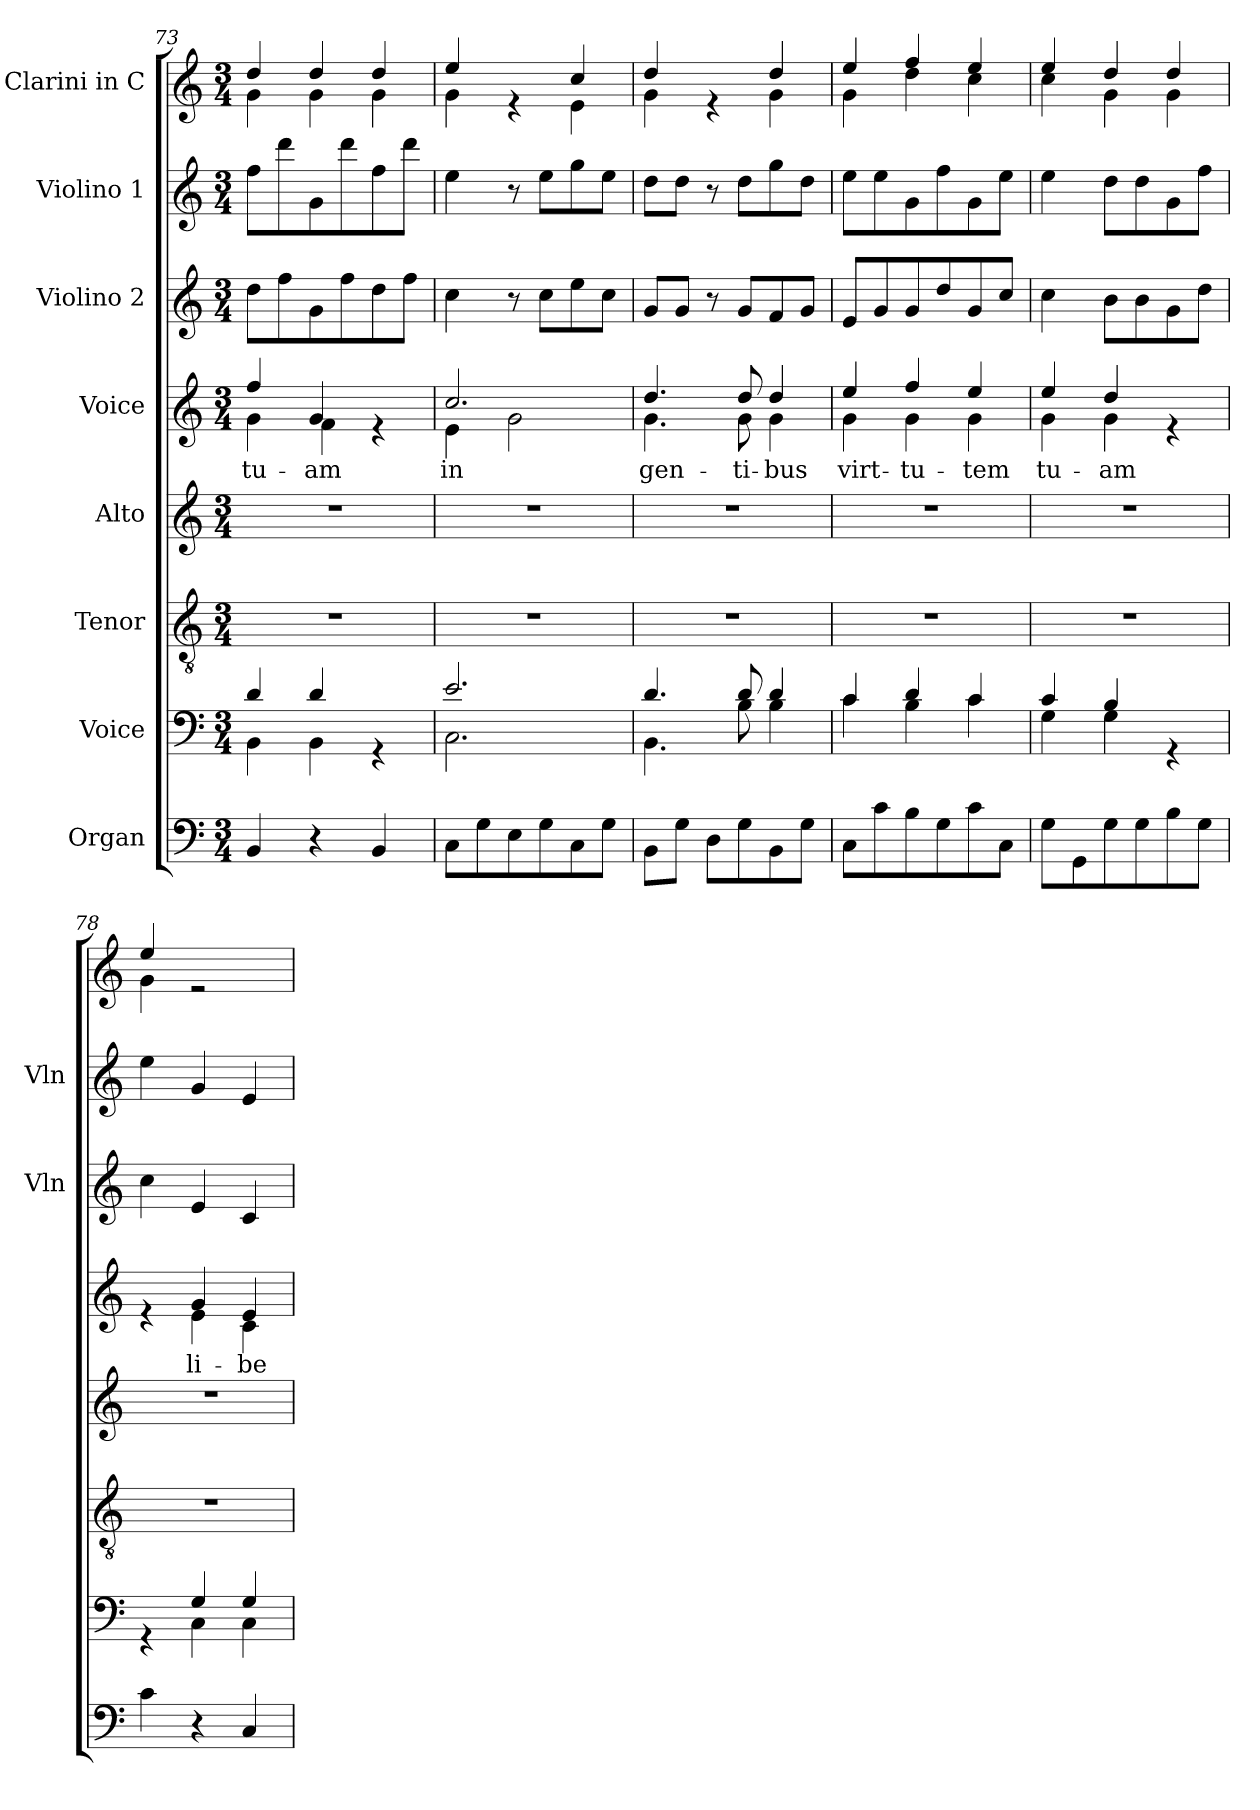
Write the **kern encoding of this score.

**kern	**kern	**kern	**kern	**kern	**text	**kern	**kern	**kern
*part8	*part7	*part6	*part5	*part4	*part4	*part3	*part2	*part1
*staff8	*staff7	*staff6	*staff5	*staff4	*staff4	*staff3	*staff2	*staff1
*I"Organ	*I"Voice	*I"Tenor	*I"Alto	*I"Voice	*	*I"Violino 2	*I"Violino 1	*I"Clarini in C
*	*	*	*	*	*	*I'Vln	*I'Vln	*
*clefF4	*clefF4	*clefGv2	*clefG2	*clefG2	*	*clefG2	*clefG2	*clefG2
*k[]	*k[]	*k[]	*k[]	*k[]	*	*k[]	*k[]	*k[]
*M3/4	*M3/4	*M3/4	*M3/4	*M3/4	*	*M3/4	*M3/4	*M3/4
=73	=73	=73	=73	=73	=73	=73	=73	=73
*	*^	*	*	*	*	*	*	*
!	!	!	!	!	!	!LO:LY:b	!	!	!
*	*	*	*	*	*^	*	*	*	*^
4BB/	4d/	4BB\	2.r	2.r	4ff/	4g\	tu-	8dd\L	8ff\L	4dd/	4g\
.	.	.	.	.	.	.	.	8ff\	8ddd\	.	.
!	!	!	!	!	!	!	!LO:LY:b	!	!	!	!
4r	4d/	4BB\	.	.	4g/	4f\	-am	8g\	8g\	4dd/	4g\
.	.	.	.	.	.	.	.	8ff\	8ddd\	.	.
4BB/	4rGG	4ryy	.	.	4re	4ryy	.	8dd\	8ff\	4dd/	4g\
.	.	.	.	.	.	.	.	8ff\J	8ddd\J	.	.
=74	=74	=74	=74	=74	=74	=74	=74	=74	=74	=74	=74
!	!	!	!	!	!	!	!LO:LY:b	!	!	!	!
8C\L	2.e/	2.C\	2.r	2.r	2.cc/	4e\	in	4cc\	4ee\	4ee/	4g\
8G\	.	.	.	.	.	.	.	.	.	.	.
8E\	.	.	.	.	.	2g\	.	8r	8r	4re	4ryy
8G\	.	.	.	.	.	.	.	8cc\L	8ee\L	.	.
8C\	.	.	.	.	.	.	.	8ee\	8gg\	4cc/	4e\
8G\J	.	.	.	.	.	.	.	8cc\J	8ee\J	.	.
=75	=75	=75	=75	=75	=75	=75	=75	=75	=75	=75	=75
!	!	!	!	!	!	!	!LO:LY:b	!	!	!	!
8BB\L	4.d/	4.BB\	2.r	2.r	4.dd/	4.g\	gen-	8g/L	8dd\L	4dd/	4g\
8G\J	.	.	.	.	.	.	.	8g/J	8dd\J	.	.
8D\L	.	.	.	.	.	.	.	8r	8r	4re	4ryy
!	!	!	!	!	!	!	!LO:LY:b	!	!	!	!
8G\	8d/	8B\	.	.	8dd/	8g\	-ti-	8g/L	8dd\L	.	.
!	!	!	!	!	!	!	!LO:LY:b	!	!	!	!
8BB\	4d/	4B\	.	.	4dd/	4g\	-bus	8f/	8gg\	4dd/	4g\
8G\J	.	.	.	.	.	.	.	8g/J	8dd\J	.	.
!!LO:LB:g=z	!!
=76	=76	=76	=76	=76	=76	=76	=76	=76	=76	=76	=76
!	!	!	!	!	!	!	!LO:LY:b	!	!	!	!
8C\L	4c/	4c\	2.r	2.r	4ee/	4g\	virt-	8e/L	8ee\L	4ee/	4g\
8c\	.	.	.	.	.	.	.	8g/	8ee\	.	.
!	!	!	!	!	!	!	!LO:LY:b	!	!	!	!
8B\	4d/	4B\	.	.	4ff/	4g\	-tu-	8g/	8g\	4ff/	4dd\
8G\	.	.	.	.	.	.	.	8dd/	8ff\	.	.
!	!	!	!	!	!	!	!LO:LY:b	!	!	!	!
8c\	4c/	4c\	.	.	4ee/	4g\	-tem	8g/	8g\	4ee/	4cc\
8C\J	.	.	.	.	.	.	.	8cc/J	8ee\J	.	.
=77	=77	=77	=77	=77	=77	=77	=77	=77	=77	=77	=77
!	!	!	!	!	!	!	!LO:LY:b	!	!	!	!
8G\L	4c/	4G\	2.r	2.r	4ee/	4g\	tu-	4cc\	4ee\	4ee/	4cc\
8GG\	.	.	.	.	.	.	.	.	.	.	.
!	!	!	!	!	!	!	!LO:LY:b	!	!	!	!
8G\	4B/	4G\	.	.	4dd/	4g\	-am	8b\L	8dd\L	4dd/	4g\
8G\	.	.	.	.	.	.	.	8b\	8dd\	.	.
8B\	4rGG	4ryy	.	.	4re	4ryy	.	8g\	8g\	4dd/	4g\
8G\J	.	.	.	.	.	.	.	8dd\J	8ff\J	.	.
=78	=78	=78	=78	=78	=78	=78	=78	=78	=78	=78	=78
4c\	4rGG	4ryy	2.r	2.r	4re	4ryy	.	4cc\	4ee\	4ee/	4g\
!	!	!	!	!	!	!	!LO:LY:b	!	!	!	!
4r	4G/	4C\	.	.	4g/	4e\	li-	4e/	4g/	2re	2ryy
!	!	!	!	!	!	!	!LO:LY:b	!	!	!	!
4C/	4G/	4C\	.	.	4e/	4c\	-be-	4c/	4e/	.	.
*	*v	*v	*	*	*v	*v	*	*	*	*v	*v
=	=	=	=	=	=	=	=	=
*-	*-	*-	*-	*-	*-	*-	*-	*-
